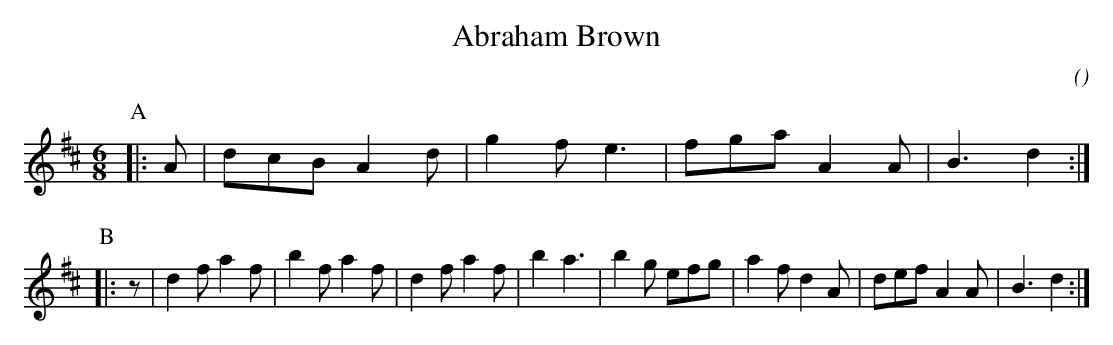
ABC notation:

X:1
T:Abraham Brown
M:6/8
C:
O:
K:D
P:A
|: A | dcB  A2 d | g2 f e3   | fga  A2 A | B3 d2 :|
P:B
|: z | d2 f a2 f | b2 f a2 f | d2 f a2 f | b2 a3 |\
       b2 g efg  | a2 f d2 A | def  A2 A | B3 d2 :|
